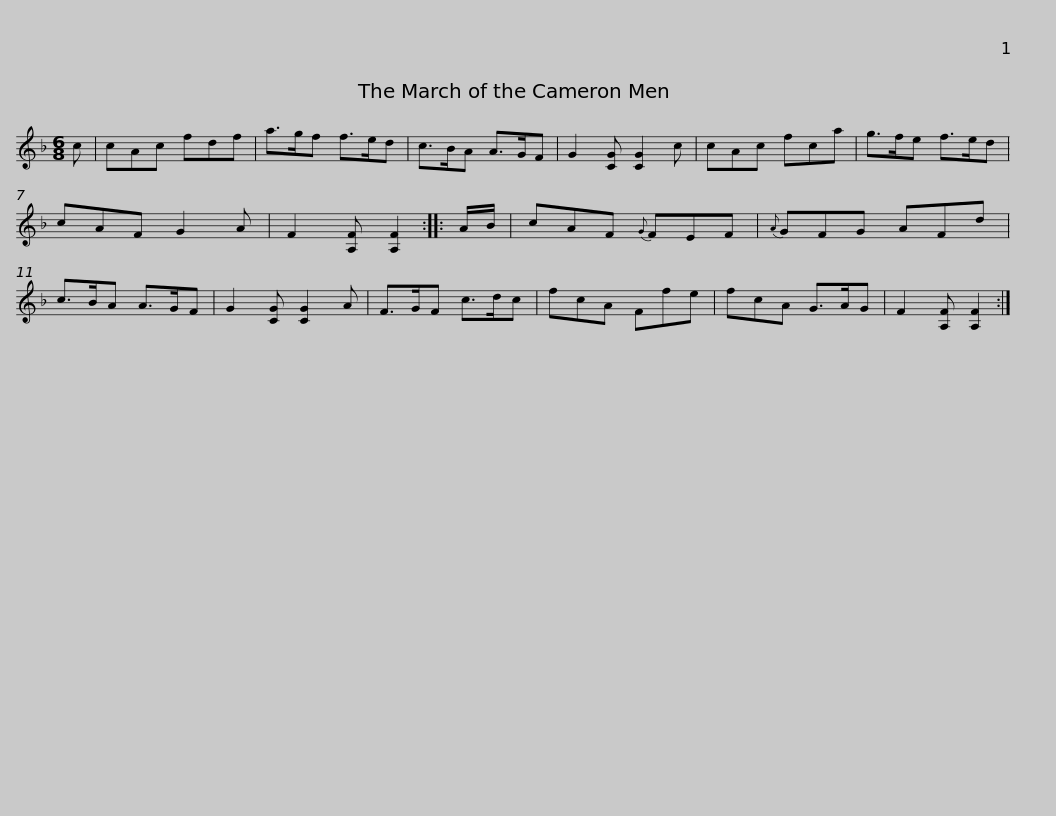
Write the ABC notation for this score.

X:1
L:1/8
M:6/8
I:linebreak $
K:F
V:1 treble
V:1
 c | cAc fdf | a>gf f>ed | c>BA A>GF | G2 [CG] [CG]2 c | %5
 cAc fca | g>fe f>ed | cAF G2 A |$ F2 [A,F] [A,F]2 :: A/B/ | %10
 cAF{G} FEF |{A} GFG AFd | c>BA A>GF | G2 [CG] [CG]2 A | F>GF c>dc | %15
 fcA Ffe |$ fcA G>AG | F2 [A,F] [A,F]2 :| %18
